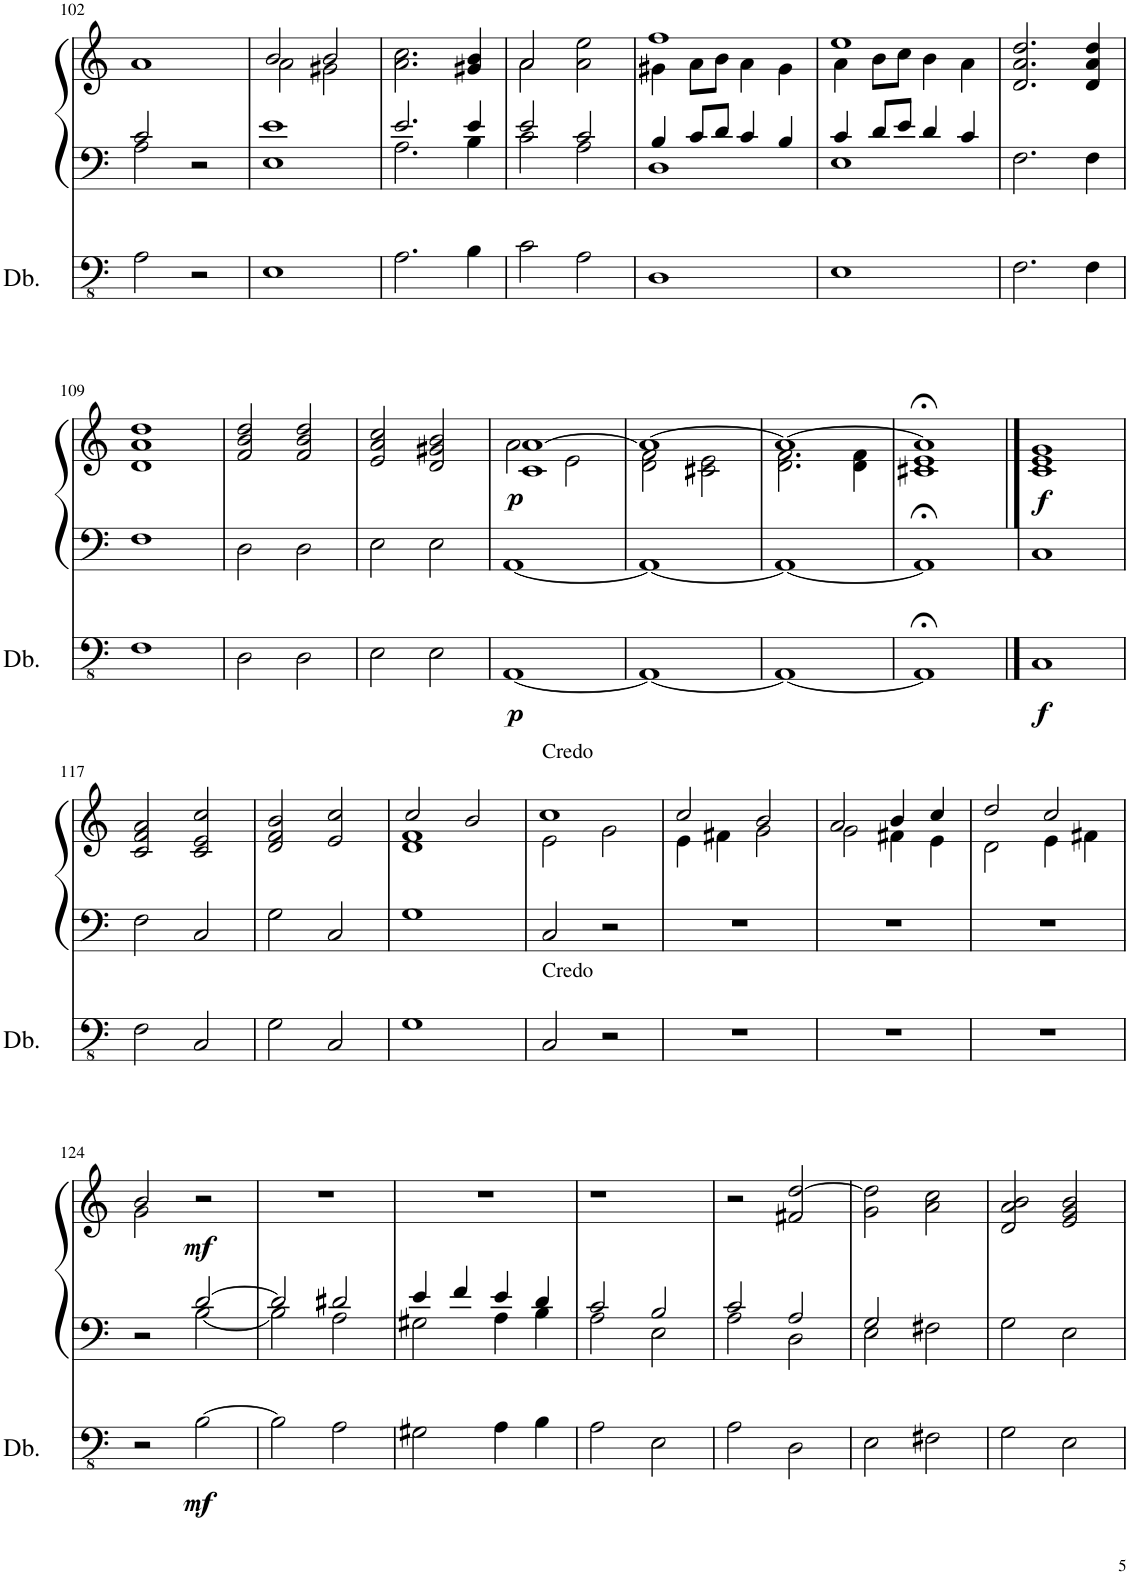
**kern	**dynam	**kern	**kern	**dynam
*part2	*part2	*part1	*part1	*part1
*staff3	*staff3	*staff2	*staff1	*staff1/2
*I"Double Bass	*	*I"[Organ [manuals]] (a)	*	*
*I'Db.	*	*	*	*
!!LO:PB:g=z
*clefFv4	*	*clefF4	*clefG2	*
*Trd7c12	*	*	*	*
*k[]	*	*k[]	*k[]	*
*M2/2	*	*M2/2	*M2/2	*
*met(c|)	*	*met(c|)	*met(c|)	*
=102	=102	=102	=102	=102
*	*	*^	*	*
2AA\	.	2c/	2A\	1a	.
2r	.	2r	2ryy	.	.
*	*	*v	*v	*	*
=103	=103	=103	=103	=103
*	*	*	*^	*
1EE	.	1E 1e	2b/	2a\	.
.	.	.	2b/	2g#X\	.
*	*	*	*v	*v	*
=104	=104	=104	=104	=104
*	*	*^	*	*
2.AA\	.	2.e/	2.A\	2.a\ 2.cc\	.
4BB\	.	4e/	4B\	4g#X/ 4b/	.
=105	=105	=105	=105	=105	=105
*	*	*	*	*^	*
2C\	.	2e/	2c\	2a/	2a\	.
2AA\	.	2c/	2A\	2a\ 2ee\	2ryy	.
=106	=106	=106	=106	=106	=106	=106
1DD	.	4B/	1D	1ff	4g#X\	.
.	.	8c/L	.	.	8a\L	.
.	.	8d/J	.	.	8b\J	.
.	.	4c/	.	.	4a\	.
.	.	4B/	.	.	4g#\	.
=107	=107	=107	=107	=107	=107	=107
1EE	.	4c/	1E	1ee	4a\	.
.	.	8d/L	.	.	8b\L	.
.	.	8e/J	.	.	8cc\J	.
.	.	4d/	.	.	4b\	.
.	.	4c/	.	.	4a\	.
*	*	*v	*v	*	*	*
*	*	*	*v	*v	*
=108	=108	=108	=108	=108
2.FF\	.	2.F\	2.d/ 2.a/ 2.dd/	.
4FF\	.	4F\	4d/ 4a/ 4dd/	.
!!LO:LB:g=z
=109	=109	=109	=109	=109
1FF	.	1F	1d 1a 1dd	.
=110	=110	=110	=110	=110
2DD\	.	2D\	2f/ 2b/ 2dd/	.
2DD\	.	2D\	2f/ 2b/ 2dd/	.
=111	=111	=111	=111	=111
2EE\	.	2E\	2e/ 2a/ 2cc/	.
2EE\	.	2E\	2d/ 2g#X/ 2b/	.
=112	=112	=112	=112	=112
*	*	*	*^	*
!	!LO:DY:b	!	!	!	!LO:DY:b
[1AAA	p	[1AA	1c [1a	2a\	p
.	.	.	.	2e\	.
=113	=113	=113	=113	=113	=113
1AAA_	.	1AA_	1a_	2d\ 2f\	.
.	.	.	.	2c#X\ 2e\	.
=114	=114	=114	=114	=114	=114
1AAA_	.	1AA_	1a_	2.d\ 2.f\	.
.	.	.	.	4d\ 4f\	.
=115	=115	=115	=115	=115	=115
1AAA;<]	.	1AA;<]	1a;<]	1c#X 1e	.
==116	==116	==116	==116	==116	==116
!	!LO:DY:b	!	!	!	!LO:DY:b
*	*	*	*v	*v	*
1CC	f	1C	1c 1e 1g	f
!!LO:LB:g=z
=117	=117	=117	=117	=117
2FF\	.	2F\	2c/ 2f/ 2a/	.
2CC/	.	2C/	2c/ 2e/ 2cc/	.
=118	=118	=118	=118	=118
2GG\	.	2G\	2d/ 2f/ 2b/	.
2CC/	.	2C/	2e/ 2cc/	.
=119	=119	=119	=119	=119
*	*	*	*^	*
1GG	.	1G	2cc/	1d 1f	.
.	.	.	2b/	.	.
=120	=120	=120	=120	=120	=120
!	!	!	!LO:TX:a:t=Credo	!	!
!LO:TX:a:t=Credo	!	!	!	!	!
2CC/	.	2C/	1cc	2e\	.
2r	.	2r	.	2g\	.
=121	=121	=121	=121	=121	=121
1r	.	1r	2cc/	4e\	.
.	.	.	.	4f#X\	.
.	.	.	2b/	2g\	.
=122	=122	=122	=122	=122	=122
1r	.	1r	2a/	2g\	.
.	.	.	4b/	4f#X\	.
.	.	.	4cc/	4e\	.
=123	=123	=123	=123	=123	=123
1r	.	1r	2dd/	2d\	.
.	.	.	2cc/	4e\	.
.	.	.	.	4f#X\	.
!!LO:LB:g=z	!!
=124	=124	=124	=124	=124	=124
*	*	*^	*	*	*
2r	.	2r	2ryy	2b/	2g\	.
!	!LO:DY:b	!	!	!	!	!LO:DY:b
[2BB\	mf	[2d/	[2B\	2r	2ryy	mf
*	*	*	*	*v	*v	*
=125	=125	=125	=125	=125	=125
2BB\]	.	2d/]	2B\]	1r	.
2AA\	.	2d#X/	2A\	.	.
=126	=126	=126	=126	=126	=126
2GG#X\	.	4e/	2G#X\	1r	.
.	.	4f/	.	.	.
4AA\	.	4e/	4A\	.	.
4BB\	.	4d/	4B\	.	.
=127	=127	=127	=127	=127	=127
2AA\	.	2c/	2A\	1r	.
2EE\	.	2B/	2E\	.	.
=128	=128	=128	=128	=128	=128
2AA\	.	2c/	2A\	2r	.
2DD\	.	2A/	2D\	2f#X/ [2dd/	.
=129	=129	=129	=129	=129	=129
2EE\	.	2G/	2E\	2g\ 2dd\]	.
2FF#X\	.	2ryy	2F#X\	2a\ 2cc\	.
*	*	*v	*v	*	*
=130	=130	=130	=130	=130
2GG\	.	2G\	2d/ 2a/ 2b/	.
2EE\	.	2E\	2e/ 2g/ 2b/	.
=	=	=	=	=
*-	*-	*-	*-	*-
